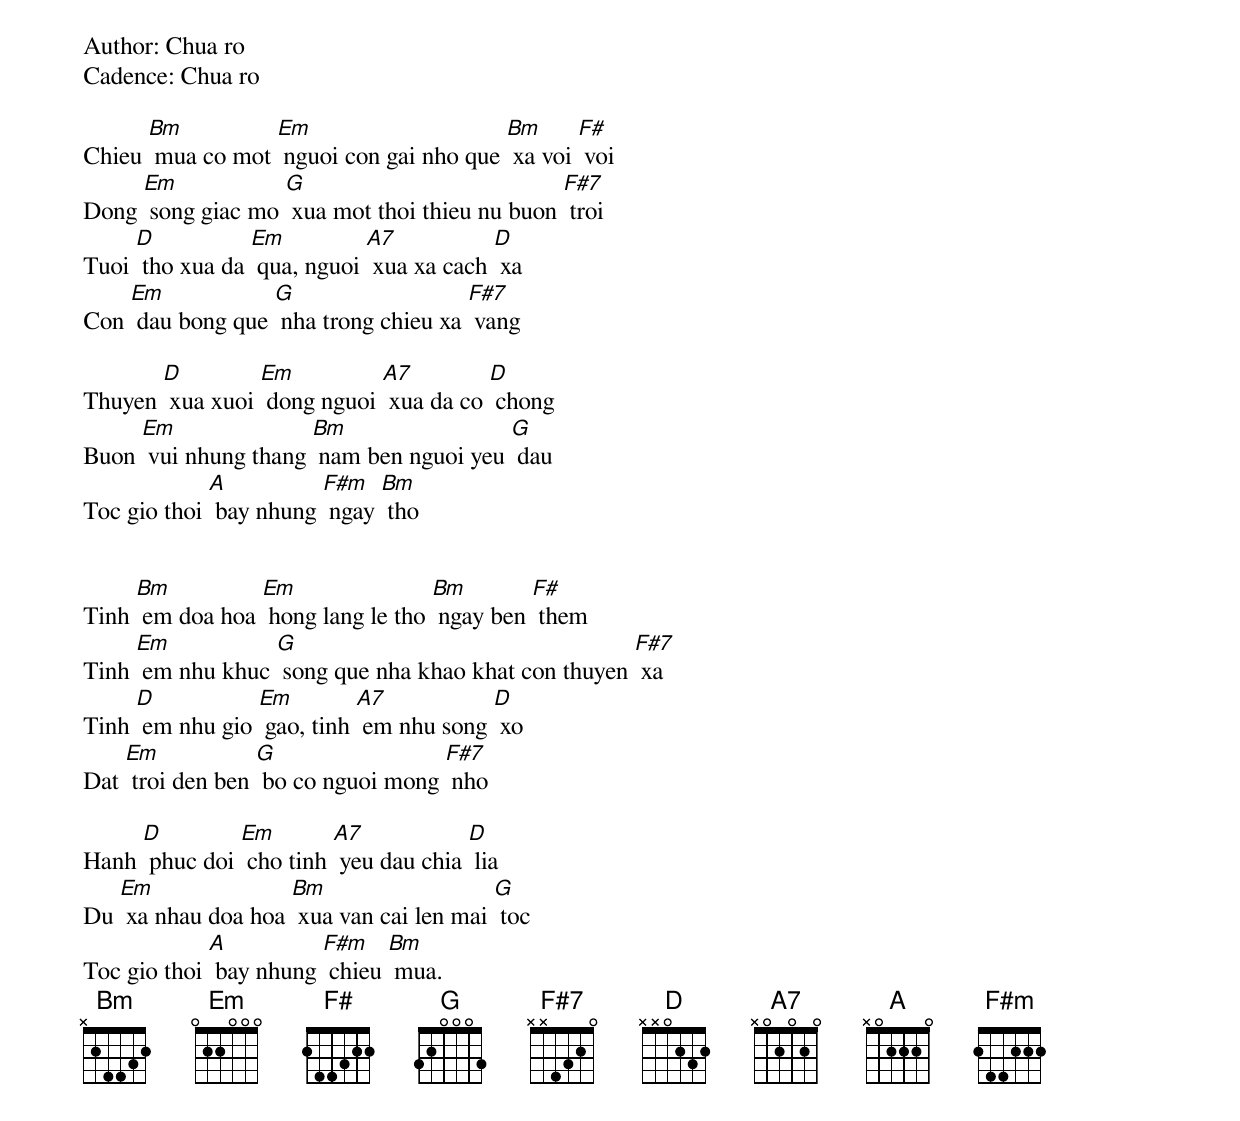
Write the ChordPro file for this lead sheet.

Author: Chua ro
Cadence: Chua ro

Chieu [Bm] mua co mot [Em] nguoi con gai nho que [Bm] xa voi [F#] voi
Dong [Em] song giac mo [G] xua mot thoi thieu nu buon [F#7] troi
Tuoi [D] tho xua da [Em] qua, nguoi [A7] xua xa cach [D] xa
Con [Em] dau bong que [G] nha trong chieu xa [F#7] vang

Thuyen [D] xua xuoi [Em] dong nguoi [A7] xua da co [D] chong
Buon [Em] vui nhung thang [Bm] nam ben nguoi yeu [G] dau
Toc gio thoi [A] bay nhung [F#m] ngay [Bm] tho


Tinh [Bm] em doa hoa [Em] hong lang le tho [Bm] ngay ben [F#] them
Tinh [Em] em nhu khuc [G] song que nha khao khat con thuyen [F#7] xa
Tinh [D] em nhu gio [Em] gao, tinh [A7] em nhu song [D] xo
Dat [Em] troi den ben [G] bo co nguoi mong [F#7] nho

Hanh [D] phuc doi [Em] cho tinh [A7] yeu dau chia [D] lia
Du [Em] xa nhau doa hoa [Bm] xua van cai len mai [G] toc
Toc gio thoi [A] bay nhung [F#m] chieu [Bm] mua.
